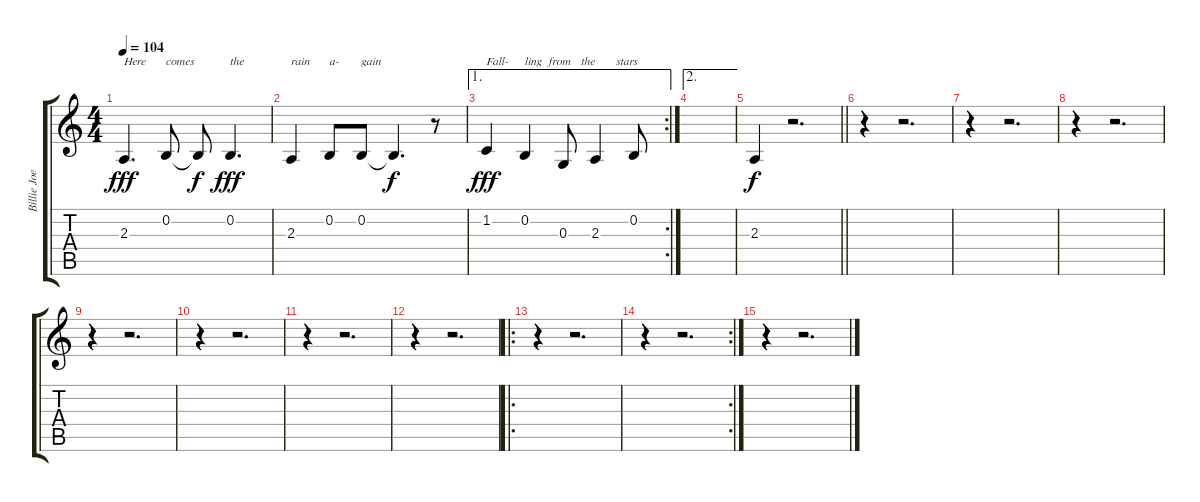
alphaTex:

\track ("Billie Joe Armstrong (vocal)" "Billie Joe") {instrument acousticgrandpiano}
\staff {score tabs}
\tuning (E4 B3 G3 D3 A2 E2) {hide}
\ts (4 4)
\tempo 104
\clef g2
\ks c
2.3.4{d txt "Here" dy fff} 0.2.8{txt "comes"} 0.2{t}.8{dy f} 0.2.4{d txt "the" dy fff} |
2.3.4{txt "rain"} 0.2.8{txt "a-"} 0.2.8{txt "gain"} 0.2{t}.4{d dy f} r.8 |
\ae 1
\rc 2
1.2.4{txt "Fall-" dy fff} 0.2.4{txt "ling  from"} 0.3.8{txt "      the"} 2.3.4{txt "       stars"} 0.2.8 |
\ae 2
|
\barLineRight lightlight
2.3.4{dy f} r.2{d} |
r.4 r.2{d} |
r.4 r.2{d} |
r.4 r.2{d} |
r.4 r.2{d} |
r.4 r.2{d} |
r.4 r.2{d} |
r.4 r.2{d} |
\ro
r.4 r.2{d} |
\rc 2
r.4 r.2{d} |
r.4 r.2{d}
